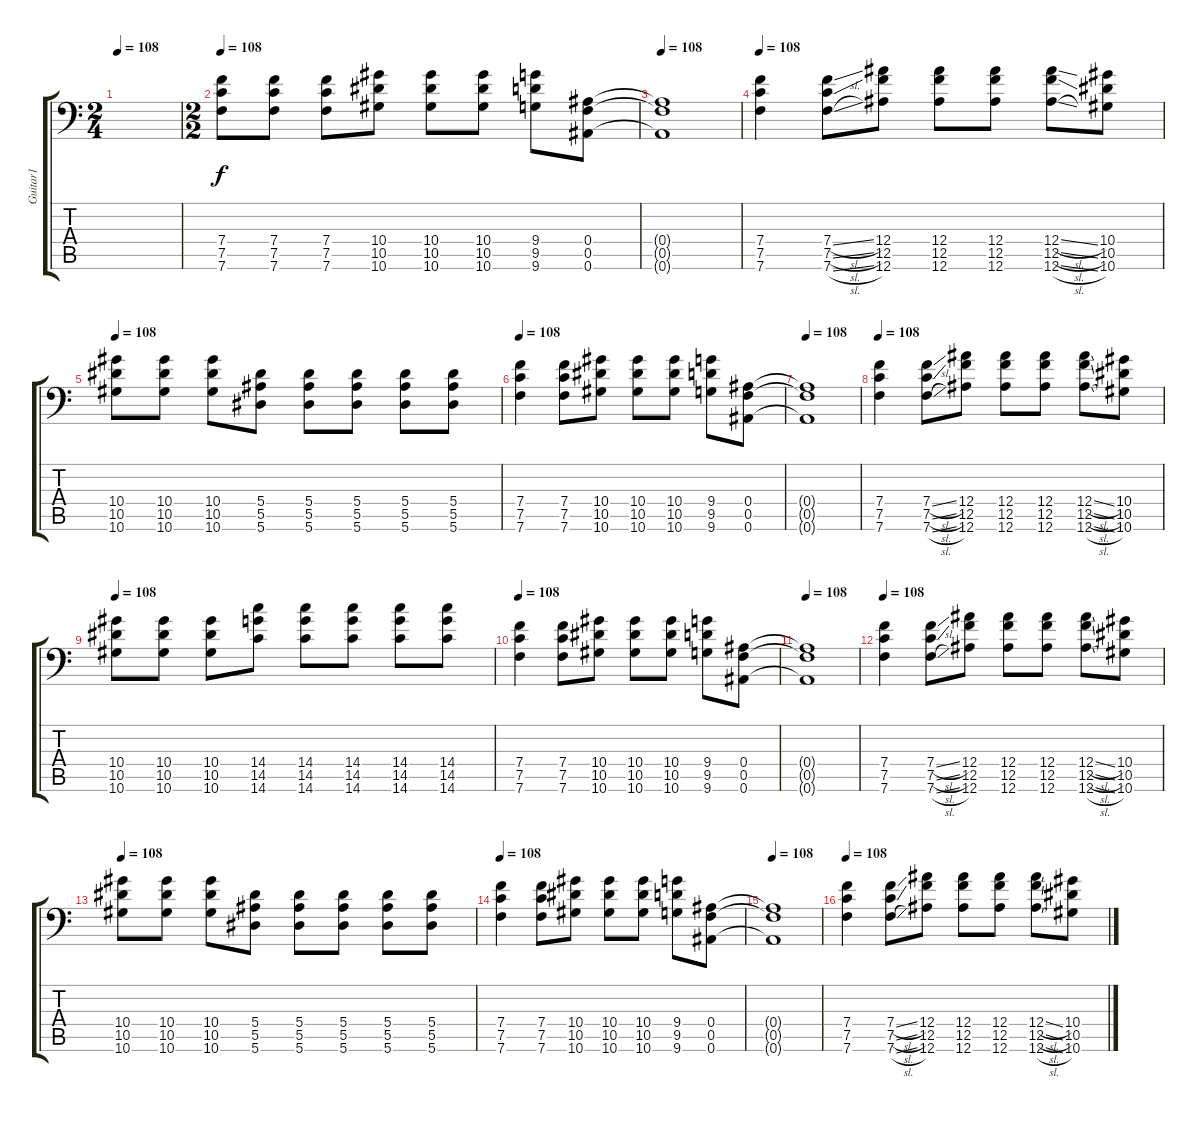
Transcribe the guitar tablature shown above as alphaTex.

\track ("Guitar1" "Guitar1") {instrument distortionguitar}
\staff {score tabs}
\tuning (C4 G3 Eb3 Bb2 F2 Bb1) {hide}
\ts (2 4)
\tempo 108
\clef f4
\ks c
|
\ts (2 2)
\tempo 108
(7.4 7.5 7.6).8 (7.4 7.5 7.6).8 (7.4 7.5 7.6).8 (10.4 10.5 10.6).8 (10.4 10.5 10.6).8 (10.4 10.5 10.6).8 (9.4 9.5 9.6).8 (0.4 0.5 0.6).8 |
\tempo 108
(0.4{t} 0.5{t} 0.6{t}).1 |
\tempo 108
(7.4 7.5 7.6).4 (7.4{sl} 7.5{sl} 7.6{sl}).8 (12.4 12.5 12.6).8 (12.4 12.5 12.6).8 (12.4 12.5 12.6).8 (12.4{sl} 12.5{sl} 12.6{sl}).8 (10.4 10.5 10.6).8 |
\tempo 108
(10.4 10.5 10.6).8 (10.4 10.5 10.6).8 (10.4 10.5 10.6).8 (5.4 5.5 5.6).8 (5.4 5.5 5.6).8 (5.4 5.5 5.6).8 (5.4 5.5 5.6).8 (5.4 5.5 5.6).8 |
\tempo 108
(7.4 7.5 7.6).4 (7.4 7.5 7.6).8 (10.4 10.5 10.6).8 (10.4 10.5 10.6).8 (10.4 10.5 10.6).8 (9.4 9.5 9.6).8 (0.4 0.5 0.6).8 |
\tempo 108
(0.4{t} 0.5{t} 0.6{t}).1 |
\tempo 108
(7.4 7.5 7.6).4 (7.4{sl} 7.5{sl} 7.6{sl}).8 (12.4 12.5 12.6).8 (12.4 12.5 12.6).8 (12.4 12.5 12.6).8 (12.4{sl} 12.5{sl} 12.6{sl}).8 (10.4 10.5 10.6).8 |
\tempo 108
(10.4 10.5 10.6).8 (10.4 10.5 10.6).8 (10.4 10.5 10.6).8 (14.4 14.5 14.6).8 (14.4 14.5 14.6).8 (14.4 14.5 14.6).8 (14.4 14.5 14.6).8 (14.4 14.5 14.6).8 |
\tempo 108
(7.4 7.5 7.6).4 (7.4 7.5 7.6).8 (10.4 10.5 10.6).8 (10.4 10.5 10.6).8 (10.4 10.5 10.6).8 (9.4 9.5 9.6).8 (0.4 0.5 0.6).8 |
\tempo 108
(0.4{t} 0.5{t} 0.6{t}).1 |
\tempo 108
(7.4 7.5 7.6).4 (7.4{sl} 7.5{sl} 7.6{sl}).8 (12.4 12.5 12.6).8 (12.4 12.5 12.6).8 (12.4 12.5 12.6).8 (12.4{sl} 12.5{sl} 12.6{sl}).8 (10.4 10.5 10.6).8 |
\tempo 108
(10.4 10.5 10.6).8 (10.4 10.5 10.6).8 (10.4 10.5 10.6).8 (5.4 5.5 5.6).8 (5.4 5.5 5.6).8 (5.4 5.5 5.6).8 (5.4 5.5 5.6).8 (5.4 5.5 5.6).8 |
\tempo 108
(7.4 7.5 7.6).4 (7.4 7.5 7.6).8 (10.4 10.5 10.6).8 (10.4 10.5 10.6).8 (10.4 10.5 10.6).8 (9.4 9.5 9.6).8 (0.4 0.5 0.6).8 |
\tempo 108
(0.4{t} 0.5{t} 0.6{t}).1 |
\tempo 108
(7.4 7.5 7.6).4 (7.4{sl} 7.5{sl} 7.6{sl}).8 (12.4 12.5 12.6).8 (12.4 12.5 12.6).8 (12.4 12.5 12.6).8 (12.4{sl} 12.5{sl} 12.6{sl}).8 (10.4 10.5 10.6).8
